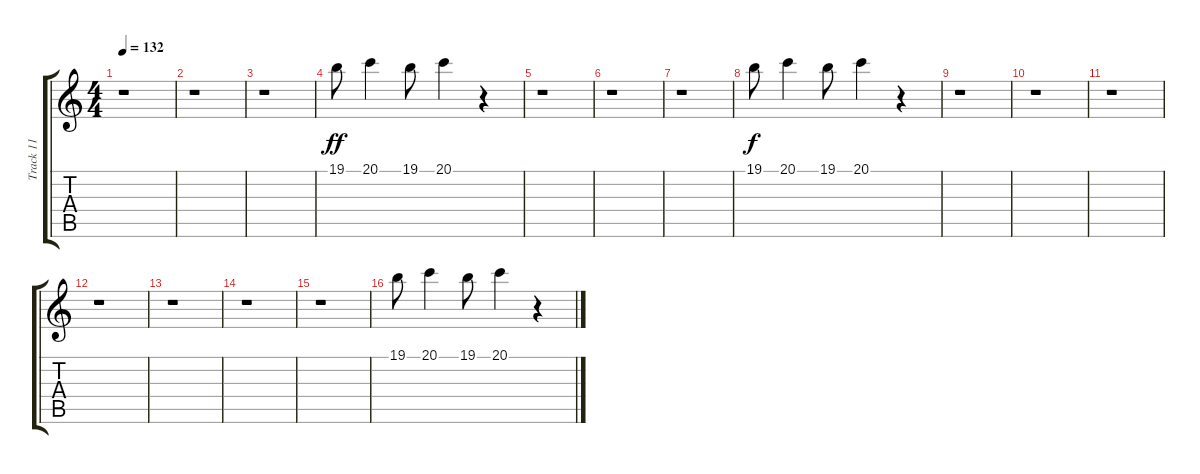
\track ("Track 11" "Track 11") {instrument honkytonkpiano}
\staff {score tabs}
\tuning (E4 B3 G3 D3 A2 E2) {hide}
\ts (4 4)
\tempo 132
\clef g2
\ks c
r.1{dy f} |
r.1 |
r.1 |
19.1.8{dy ff instrument harpsichord} 20.1.4 19.1.8 20.1.4 r.4 |
r.1 |
r.1 |
r.1 |
19.1.8{dy f} 20.1.4 19.1.8 20.1.4 r.4 |
r.1 |
r.1 |
r.1 |
r.1 |
r.1 |
r.1 |
r.1 |
19.1.8 20.1.4 19.1.8 20.1.4 r.4
